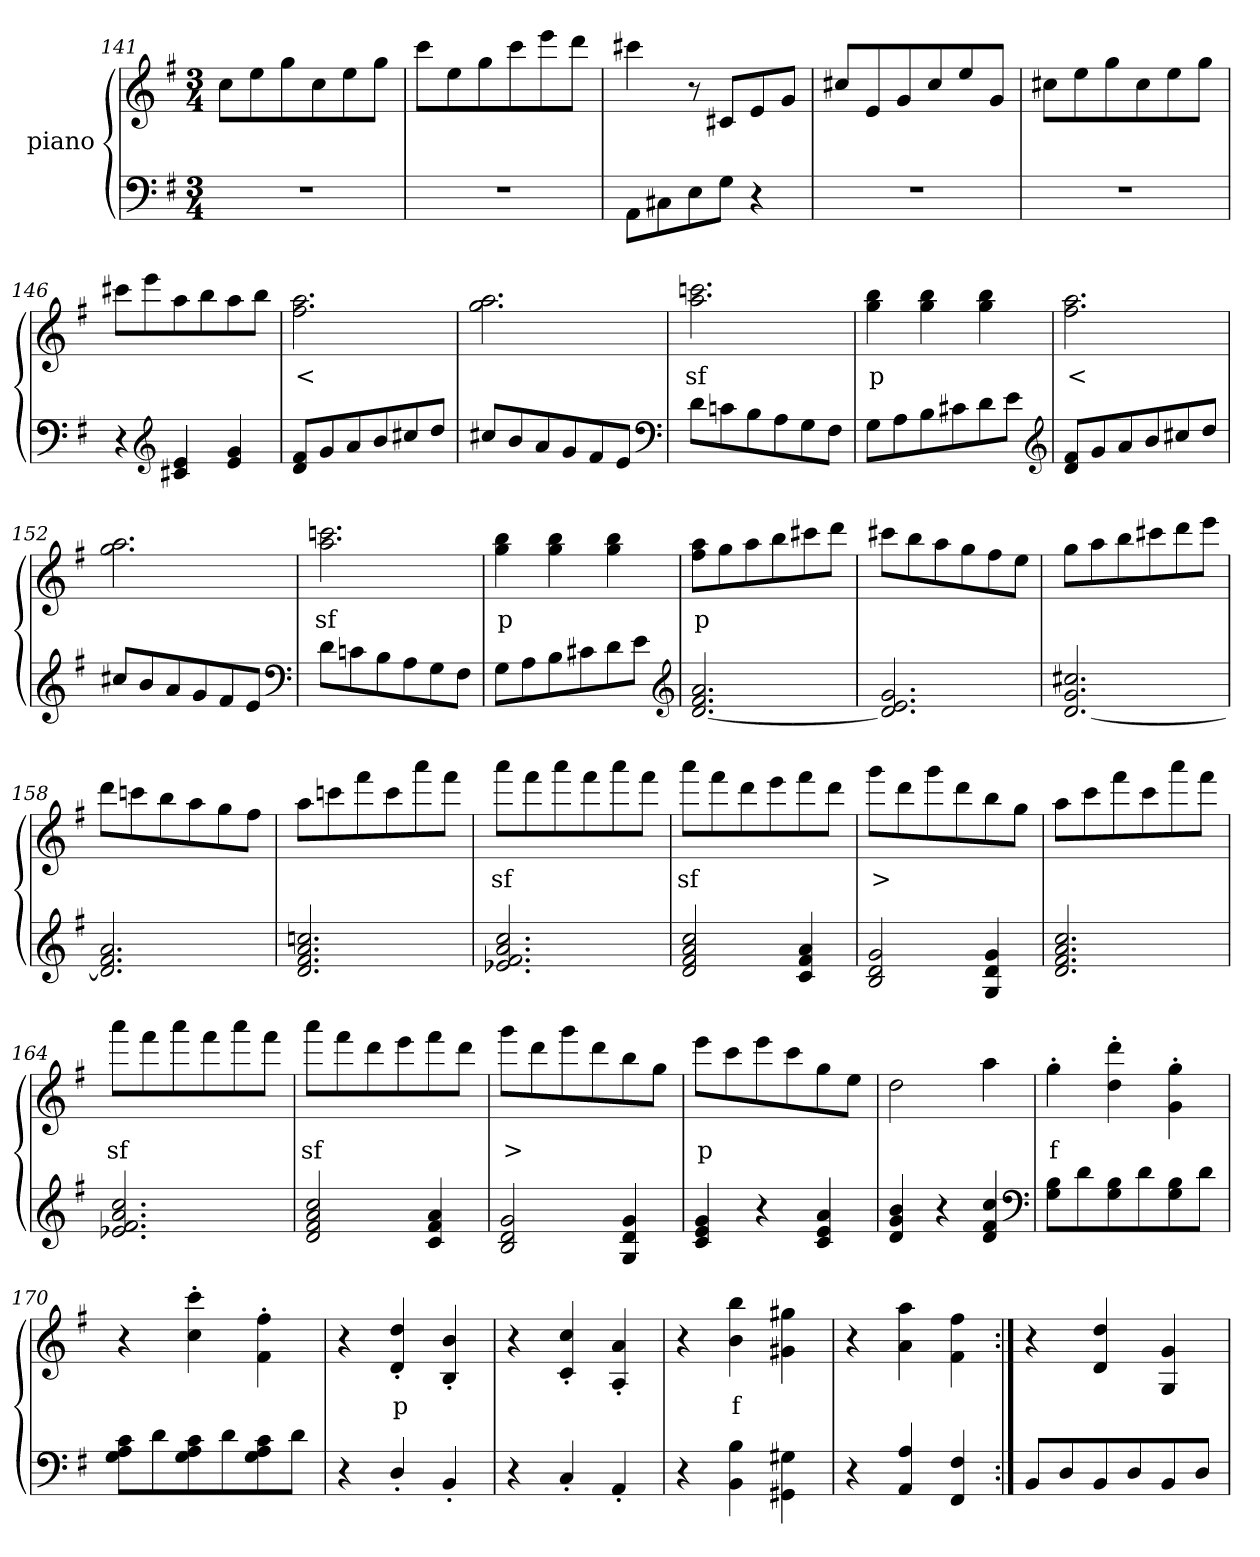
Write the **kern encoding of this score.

**kern	**kern	**text
*part2	*part1	*part1
*staff2	*staff1	*staff1
*	*I"piano	*
*clefF4	*clefG2	*
*k[f#]	*k[f#]	*
*G:	*G:	*
*M3/4	*M3/4	*
=141	=141	=141
2.r	8ccL	.
.	8ee	.
.	8gg	.
.	8cc	.
.	8ee	.
.	8ggJ	.
=142	=142	=142
2.r	8cccL	.
.	8ee	.
.	8gg	.
.	8ccc	.
.	8eee	.
.	8dddJ	.
=143	=143	=143
8AAL	4ccc#X	.
8C#X	.	.
8E	8r	.
8GJ	8c#L	.
4r	8e	.
.	8gJ	.
=144	=144	=144
2.r	8cc#XL	.
.	8e	.
.	8g	.
.	8cc#	.
.	8ee	.
.	8gJ	.
=145	=145	=145
2.r	8cc#XL	.
.	8ee	.
.	8gg	.
.	8cc#	.
.	8ee	.
.	8ggJ	.
=146	=146	=146
4r	8ccc#XL	.
.	8eee	.
*clefG2	*	*
4c#X 4e	8aa	.
.	8bb	.
4e 4g	8aa	.
.	8bbJ	.
=147	=147	=147
8d 8f#L	2.ff# 2.aa	<
8g	.	.
8a	.	.
8b	.	.
8cc#X	.	.
8ddJ	.	.
=148	=148	=148
8cc#XL	2.gg 2.aa	.
8b	.	.
8a	.	.
8g	.	.
8f#	.	.
8eJ	.	.
*clefF4	*	*
=149	=149	=149
8dL	2.aa 2.cccn	sf
8cn	.	.
8B	.	.
8A	.	.
8G	.	.
8F#J	.	.
=150	=150	=150
8GL	4gg 4bb	p
8A	.	.
8B	4gg 4bb	.
8c#X	.	.
8d	4gg 4bb	.
8eJ	.	.
*clefG2	*	*
=151	=151	=151
8d 8f#L	2.ff# 2.aa	<
8g	.	.
8a	.	.
8b	.	.
8cc#X	.	.
8ddJ	.	.
=152	=152	=152
8cc#XL	2.gg 2.aa	.
8b	.	.
8a	.	.
8g	.	.
8f#	.	.
8eJ	.	.
*clefF4	*	*
=153	=153	=153
8dL	2.aa 2.cccn	sf
8cn	.	.
8B	.	.
8A	.	.
8G	.	.
8F#J	.	.
=154	=154	=154
8GL	4gg 4bb	p
8A	.	.
8B	4gg 4bb	.
8c#X	.	.
8d	4gg 4bb	.
8eJ	.	.
*clefG2	*	*
=155	=155	=155
[2.d 2.f# 2.a	8ff# 8aaL	p
.	8gg	.
.	8aa	.
.	8bb	.
.	8ccc#X	.
.	8dddJ	.
=156	=156	=156
2.d] 2.e 2.g	8ccc#XL	.
.	8bb	.
.	8aa	.
.	8gg	.
.	8ff#	.
.	8eeJ	.
=157	=157	=157
[2.d 2.g 2.cc#X	8ggL	.
.	8aa	.
.	8bb	.
.	8ccc#X	.
.	8ddd	.
.	8eeeJ	.
=158	=158	=158
2.d] 2.f# 2.a	8dddL	.
.	8cccn	.
.	8bb	.
.	8aa	.
.	8gg	.
.	8ff#J	.
=159	=159	=159
2.d 2.f# 2.a 2.ccn	8aaL	.
.	8cccn	.
.	8fff#	.
.	8ccc	.
.	8aaa	.
.	8fff#J	.
=160	=160	=160
2.e-X 2.f# 2.a 2.cc	8aaaL	sf
.	8fff#	.
.	8aaa	.
.	8fff#	.
.	8aaa	.
.	8fff#J	.
=161	=161	=161
2d 2f# 2a 2cc	8aaaL	sf
.	8fff#	.
.	8ddd	.
.	8eee	.
4c 4f# 4a	8fff#	.
.	8dddJ	.
=162	=162	=162
2B 2d 2g	8gggL	>
.	8ddd	.
.	8ggg	.
.	8ddd	.
4G 4d 4g	8bb	.
.	8ggJ	.
=163	=163	=163
2.d 2.f# 2.a 2.cc	8aaL	.
.	8ccc	.
.	8fff#	.
.	8ccc	.
.	8aaa	.
.	8fff#J	.
=164	=164	=164
2.e-X 2.f# 2.a 2.cc	8aaaL	sf
.	8fff#	.
.	8aaa	.
.	8fff#	.
.	8aaa	.
.	8fff#J	.
=165	=165	=165
2d 2f# 2a 2cc	8aaaL	sf
.	8fff#	.
.	8ddd	.
.	8eee	.
4c 4f# 4a	8fff#	.
.	8dddJ	.
=166	=166	=166
2B 2d 2g	8gggL	>
.	8ddd	.
.	8ggg	.
.	8ddd	.
4G 4d 4g	8bb	.
.	8ggJ	.
=167	=167	=167
4c 4e 4g	8eeeL	p
.	8ccc	.
4r	8eee	.
.	8ccc	.
4c 4e 4a	8gg	.
.	8eeJ	.
=168	=168	=168
4d 4g 4b	2dd	.
4r	.	.
4d 4f# 4cc	4aa	.
*clefF4	*	*
=169	=169	=169
8G 8BL	4gg'>	f
8d	.	.
8G 8B	4dd'> 4ddd'>	.
8d	.	.
8G 8B	4g'> 4gg'>	.
8dJ	.	.
=170	=170	=170
8G 8A 8cL	4r	.
8d	.	.
8G 8A 8c	4cc'> 4ccc'>	.
8d	.	.
8G 8A 8c	4f#'> 4ff#'>	.
8dJ	.	.
=171	=171	=171
4r	4r	.
4D'>/	4d'> 4dd'>	p
4BB'>	4B'> 4b'>	.
=172	=172	=172
4r	4r	.
4C'>	4c'> 4cc'>	.
4AA'>	4A'> 4a'>	.
=173	=173	=173
4r	4r	.
4BB 4B	4b 4bb	f
4GG#X\ 4G#X\	4g#X 4gg#X	.
=174	=174	=174
4r	4r	.
4AA/ 4A/	4a 4aa	.
4FF# 4F#	4f# 4ff#	.
=175:|!	=175:|!	=175:|!
8BBL	4r	p
8D	.	.
8BB	4d 4dd	.
8D	.	.
8BB	4G 4g	.
8DJ	.	.
=	=	=
*-	*-	*-
